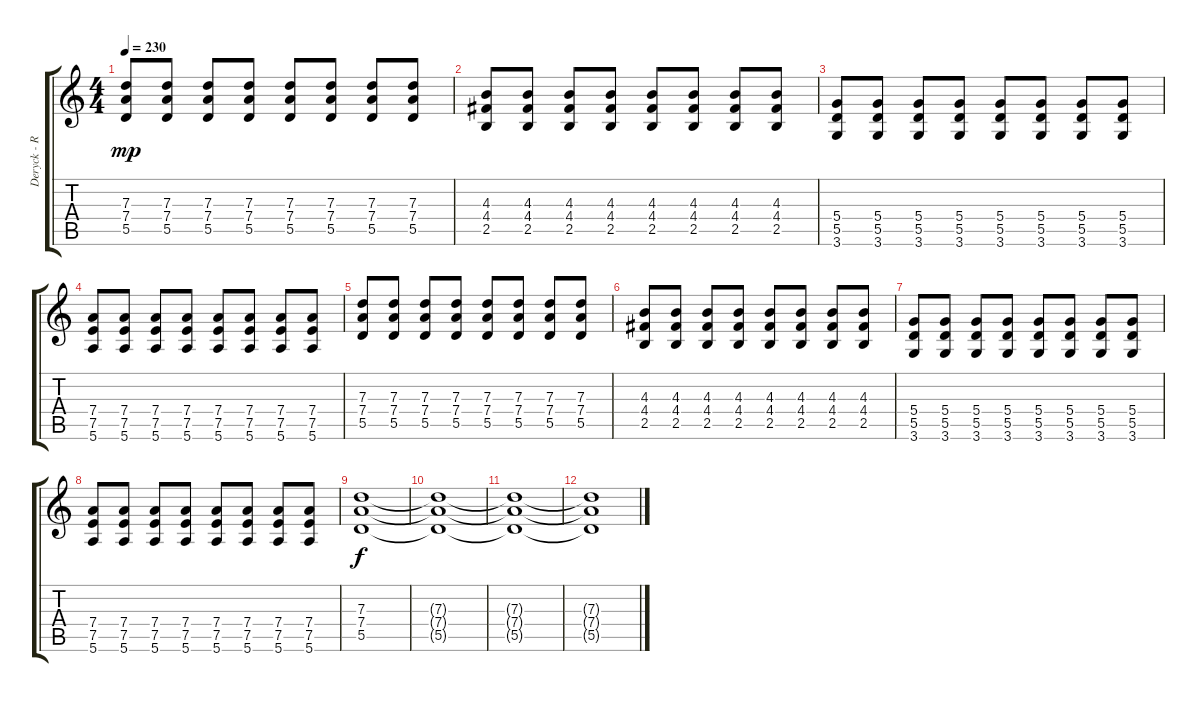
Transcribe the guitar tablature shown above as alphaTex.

\track ("Deryck - Rhythm Guitar" "Deryck - R") {instrument distortionguitar}
\staff {score tabs}
\tuning (E4 B3 G3 D3 A2 E2) {hide}
\ts (4 4)
\tempo 230
\clef g2
\ks c
(7.3 7.4 5.5).8{dy mp} (7.3 7.4 5.5).8 (7.3 7.4 5.5).8 (7.3 7.4 5.5).8 (7.3 7.4 5.5).8 (7.3 7.4 5.5).8 (7.3 7.4 5.5).8 (7.3 7.4 5.5).8 |
(4.3 4.4 2.5).8 (4.3 4.4 2.5).8 (4.3 4.4 2.5).8 (4.3 4.4 2.5).8 (4.3 4.4 2.5).8 (4.3 4.4 2.5).8 (4.3 4.4 2.5).8 (4.3 4.4 2.5).8 |
(5.4 5.5 3.6).8 (5.4 5.5 3.6).8 (5.4 5.5 3.6).8 (5.4 5.5 3.6).8 (5.4 5.5 3.6).8 (5.4 5.5 3.6).8 (5.4 5.5 3.6).8 (5.4 5.5 3.6).8 |
(7.4 7.5 5.6).8 (7.4 7.5 5.6).8 (7.4 7.5 5.6).8 (7.4 7.5 5.6).8 (7.4 7.5 5.6).8 (7.4 7.5 5.6).8 (7.4 7.5 5.6).8 (7.4 7.5 5.6).8 |
(7.3 7.4 5.5).8 (7.3 7.4 5.5).8 (7.3 7.4 5.5).8 (7.3 7.4 5.5).8 (7.3 7.4 5.5).8 (7.3 7.4 5.5).8 (7.3 7.4 5.5).8 (7.3 7.4 5.5).8 |
(4.3 4.4 2.5).8 (4.3 4.4 2.5).8 (4.3 4.4 2.5).8 (4.3 4.4 2.5).8 (4.3 4.4 2.5).8 (4.3 4.4 2.5).8 (4.3 4.4 2.5).8 (4.3 4.4 2.5).8 |
(5.4 5.5 3.6).8 (5.4 5.5 3.6).8 (5.4 5.5 3.6).8 (5.4 5.5 3.6).8 (5.4 5.5 3.6).8 (5.4 5.5 3.6).8 (5.4 5.5 3.6).8 (5.4 5.5 3.6).8 |
(7.4 7.5 5.6).8 (7.4 7.5 5.6).8 (7.4 7.5 5.6).8 (7.4 7.5 5.6).8 (7.4 7.5 5.6).8 (7.4 7.5 5.6).8 (7.4 7.5 5.6).8 (7.4 7.5 5.6).8 |
(7.3 7.4 5.5).1{dy f} |
(7.3{t} 7.4{t} 5.5{t}).1 |
(7.3{t} 7.4{t} 5.5{t}).1 |
(7.3{t} 7.4{t} 5.5{t}).1
